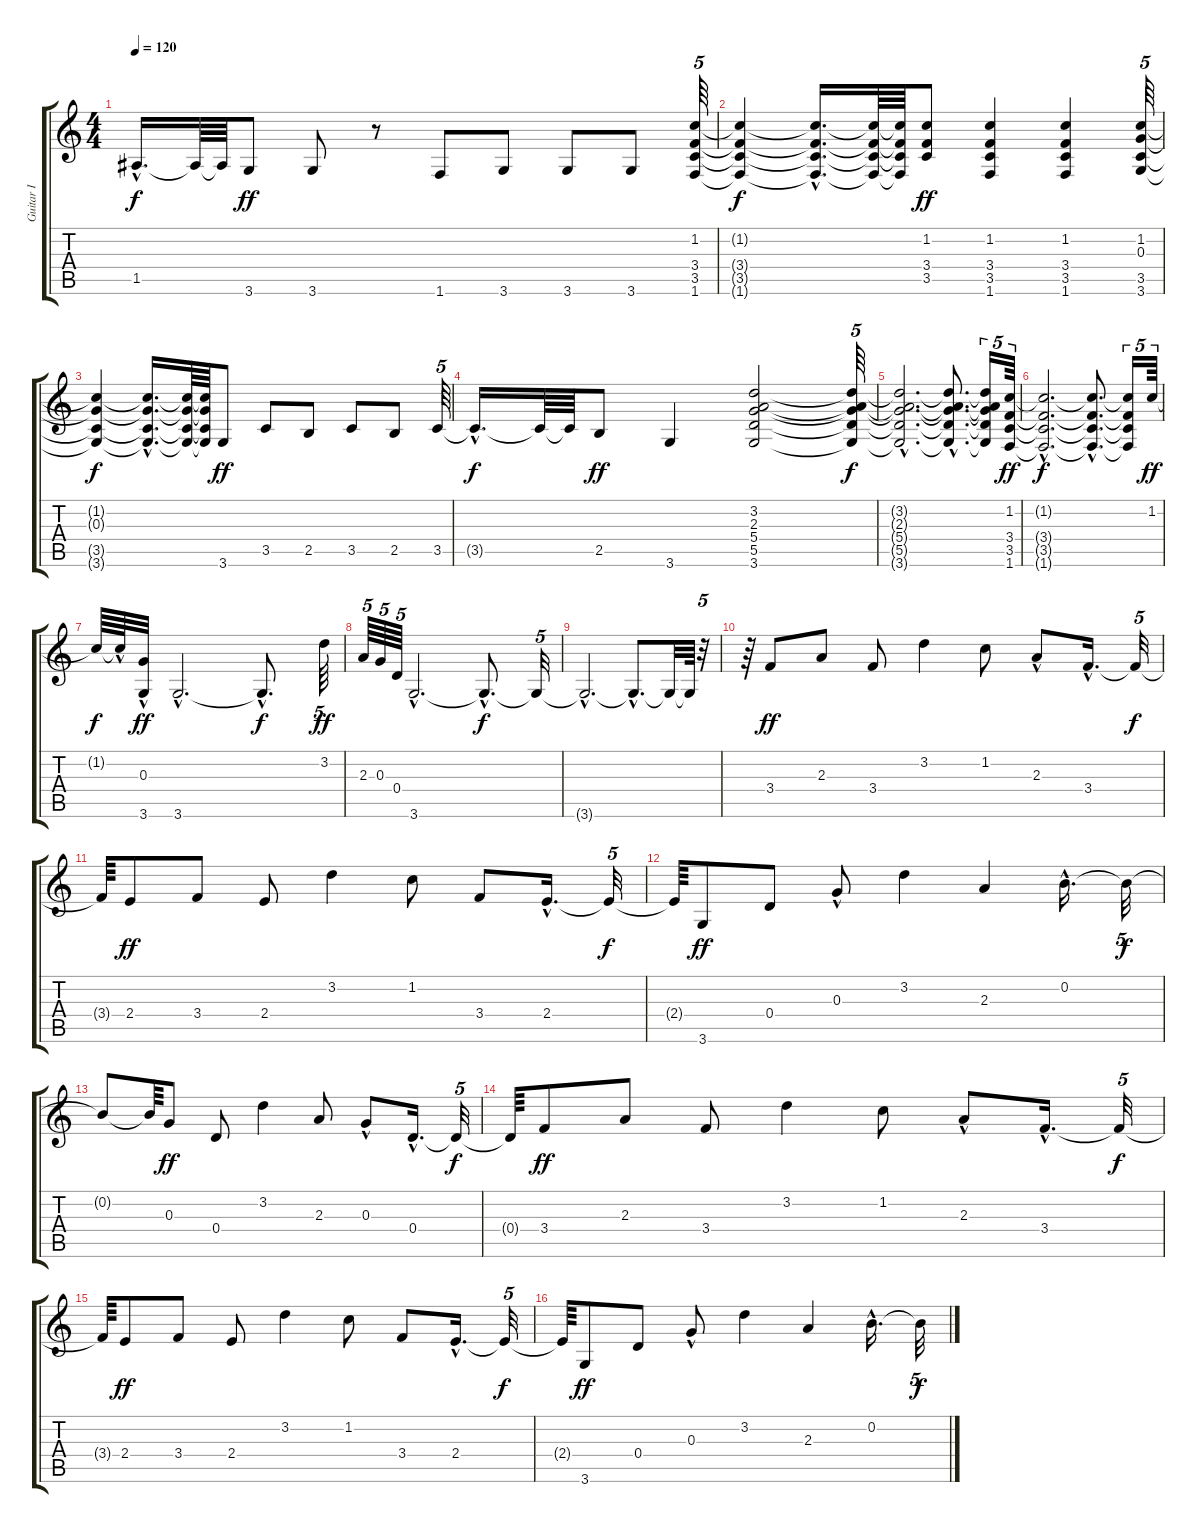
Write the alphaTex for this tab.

\track ("Guitar I" "Guitar I") {instrument acousticguitarsteel}
\staff {score tabs}
\tuning (E4 B3 G3 D3 A2 E2) {hide}
\ts (4 4)
\tempo 120
\clef g2
\ks c
1.5{hac t}.16{d dy f} 1.5{t}.64 1.5{t}.64 3.6.8{dy ff} 3.6.8 r.8 1.6.8 3.6.8 3.6.8 3.6.8 (1.2 3.4 3.5 1.6).64{tu (5 4)} |
(1.2{t} 3.4{t} 3.5{t} 1.6{t}).4{dy f} (1.2{hac t} 3.4{hac t} 3.5{hac t} 1.6{hac t}).16{d} (1.2{t} 3.4{t} 3.5{t} 1.6{t}).64 (1.2{t} 3.4{t} 3.5{t} 1.6{t}).64 (1.2 3.4 3.5).8{dy ff} (1.2 3.4 3.5 1.6).4 (1.2 3.4 3.5 1.6).4 (1.2 0.3 3.5 3.6).64{tu (5 4)} |
(1.2{t} 0.3{t} 3.5{t} 3.6{t}).4{dy f} (1.2{hac t} 0.3{hac t} 3.5{hac t} 3.6{hac t}).16{d} (1.2{t} 0.3{t} 3.5{t} 3.6{t}).64 (1.2{t} 0.3{t} 3.5{t} 3.6{t}).64 3.6.8{dy ff} 3.5.8 2.5.8 3.5.8 2.5.8 3.5.64{tu (5 4)} |
3.5{hac t}.16{d dy f} 3.5{t}.64 3.5{t}.64 2.5.8{dy ff} 3.6.4 (3.2 2.3 5.4 5.5 3.6).2 (3.2{t} 2.3{t} 5.4{t} 5.5{t} 3.6{t}).64{tu (5 4) dy f} |
(3.2{hac t} 2.3{hac t} 5.4{hac t} 5.5{hac t} 3.6{hac t}).2{d} (3.2{hac t} 2.3{hac t} 5.4{hac t} 5.5{hac t} 3.6{hac t}).8{d} (3.2{t} 2.3{t} 5.4{t} 5.5{t} 3.6{t}).16{tu (5 4)} (1.2 3.4 3.5 1.6).64{tu (5 4) dy ff} |
(1.2{hac t} 3.4{hac t} 3.5{hac t} 1.6{hac t}).2{d dy f} (1.2{hac t} 3.4{hac t} 3.5{hac t} 1.6{hac t}).8{d} (1.2{t} 3.4{t} 3.5{t} 1.6{t}).16{tu (5 4)} 1.2.64{tu (5 4) dy ff} |
1.2{t}.64{dy f} 1.2{hac t}.64 (0.3 3.6{hac}).32{dy ff} 3.6{hac}.2{d} 3.6{hac t}.8{d dy f} 3.2.64{tu (5 4) dy ff} |
2.3.64{tu (5 4)} 0.3.64{tu (5 4)} 0.4.64{tu (5 4)} 3.6{hac}.2{d} 3.6{hac t}.8{d dy f} 3.6{t}.32{tu (5 4)} |
3.6{hac t}.2{d} 3.6{hac t}.8{d} 3.6{t}.32 3.6{t}.64 r.32{tu (5 4)} |
r.64 3.4.8{dy ff} 2.3.8 3.4.8 3.2.4 1.2.8 2.3{hac}.8 3.4{hac}.16{d} 3.4{t}.32{tu (5 4) dy f} |
3.4{t}.64 2.4.8{dy ff} 3.4.8 2.4.8 3.2.4 1.2.8 3.4.8 2.4{hac}.16{d} 2.4{t}.32{tu (5 4) dy f} |
2.4{t}.64 3.6.8{dy ff} 0.4.8 0.3{hac}.8 3.2.4 2.3.4 0.2{hac}.16{d} 0.2{t}.32{tu (5 4) dy f} |
0.2{t}.8 0.2{t}.64 0.3.8{dy ff} 0.4.8 3.2.4 2.3.8 0.3{hac}.8 0.4{hac}.16{d} 0.4{t}.32{tu (5 4) dy f} |
0.4{t}.64 3.4.8{dy ff} 2.3.8 3.4.8 3.2.4 1.2.8 2.3{hac}.8 3.4{hac}.16{d} 3.4{t}.32{tu (5 4) dy f} |
3.4{t}.64 2.4.8{dy ff} 3.4.8 2.4.8 3.2.4 1.2.8 3.4.8 2.4{hac}.16{d} 2.4{t}.32{tu (5 4) dy f} |
2.4{t}.64 3.6.8{dy ff} 0.4.8 0.3{hac}.8 3.2.4 2.3.4 0.2{hac}.16{d} 0.2{t}.32{tu (5 4) dy f}
